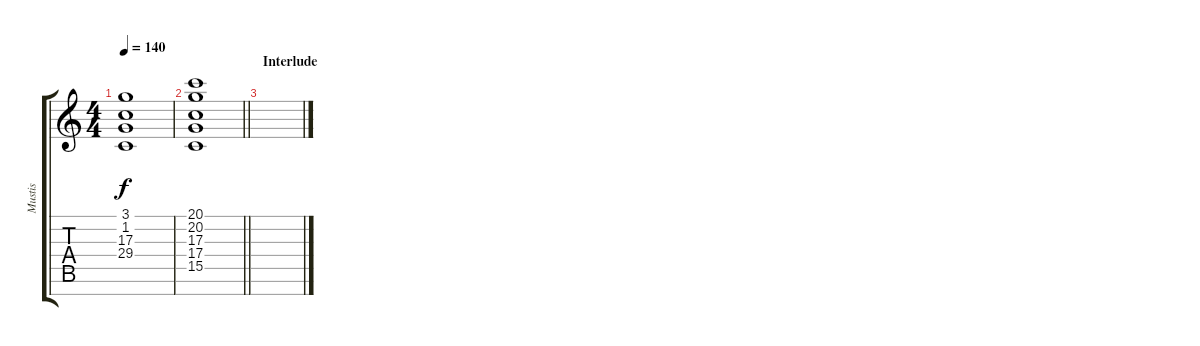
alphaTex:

\track ("Mustis" "Mustis") {instrument drawbarorgan}
\staff {score tabs}
\tuning (E4 B3 G3 D3 A2 E2 B1) {hide}
\ts (4 4)
\tempo 140
\clef g2
\ks c
(3.1 1.2 17.3 29.4).1{dy f} |
\barLineRight lightlight
(20.1 20.2 17.3 17.4 15.5).1 |
\section ("" "Interlude")
